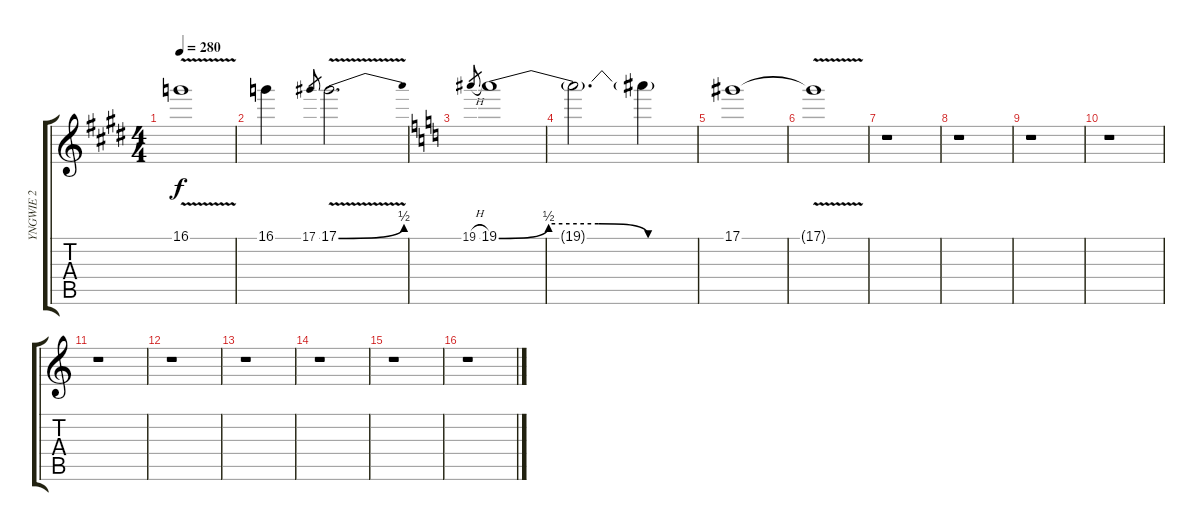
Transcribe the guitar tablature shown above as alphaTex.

\track ("YNGWIE 2" "YNGWIE 2") {instrument distortionguitar}
\staff {score tabs}
\tuning (Eb4 Bb3 Gb3 Db3 Ab2 Eb2) {hide}
\ts (4 4)
\tempo 280
\clef g2
\ks c#minor
16.1{v}.1{dy f} |
16.1.4 17.1.8{gr} 17.1{be (bend 0 0 60 2) v}.2{d} |
\ks aminor
19.1{h}.8{gr} 19.1{be (custom 0 0 15 2 30 2 45 0 60 0)}.1 |
19.1{t}.2{d} 19.1{t}.4 |
17.1.1 |
17.1{v t}.1 |
r.1 |
r.1 |
r.1 |
r.1 |
r.1 |
r.1 |
r.1 |
r.1 |
r.1 |
r.1
